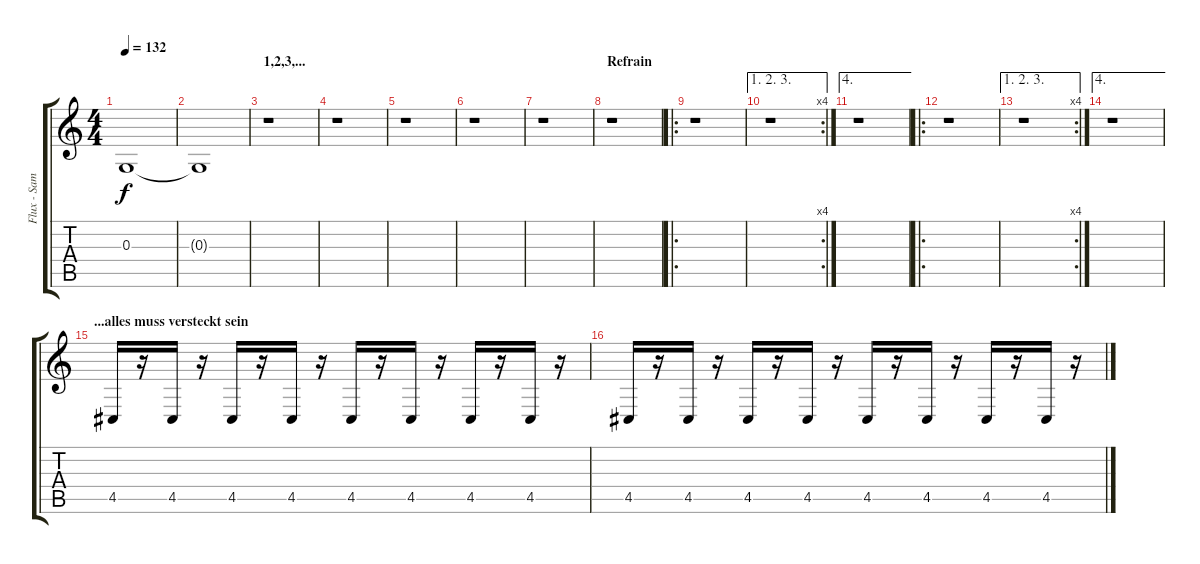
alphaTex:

\track ("Flux - Sampler" "Flux - Sam") {instrument pad8sweep}
\staff {score tabs}
\tuning (E4 B3 G3 D3 A2 E2) {hide}
\ts (4 4)
\tempo 132
\clef g2
\ks c
0.3{t}.1{dy f} |
0.3{t}.1 |
\section ("" "1,2,3,...")
r.1 |
r.1 |
r.1 |
r.1 |
r.1 |
\section ("" "Refrain")
r.1 |
\ro
r.1 |
\ae (1 2 3)
\rc 4
r.1 |
\ae 4
r.1 |
\ro
r.1 |
\ae (1 2 3)
\rc 4
r.1 |
\ae 4
r.1 |
\section ("" "...alles muss versteckt sein")
4.5.16 r.16 4.5.16 r.16 4.5.16 r.16 4.5.16 r.16 4.5.16 r.16 4.5.16 r.16 4.5.16 r.16 4.5.16 r.16 |
4.5.16 r.16 4.5.16 r.16 4.5.16 r.16 4.5.16 r.16 4.5.16 r.16 4.5.16 r.16 4.5.16 r.16 4.5.16 r.16
